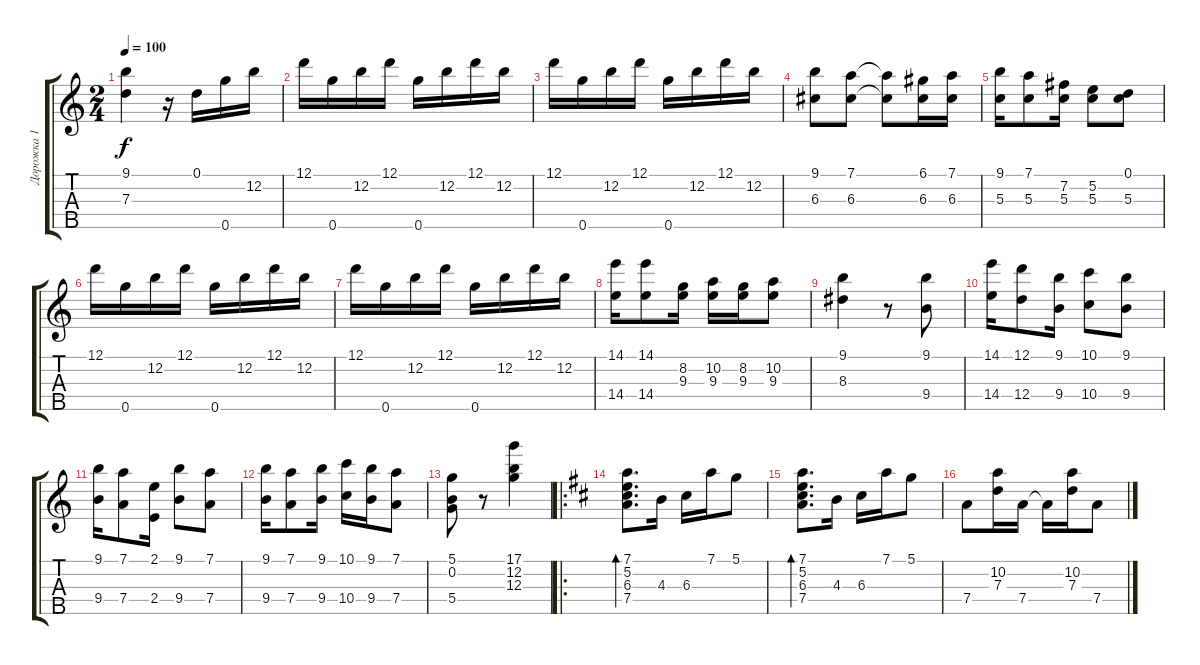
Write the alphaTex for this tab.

\track ("Дорожка 1" "Дорожка 1") {instrument banjo}
\staff {score tabs}
\tuning (D4 B3 G3 D3 G4) {hide}
\displaytranspose 12
\ts (2 4)
\tempo 100
\clef g2
\ks c
(9.1 7.3).4{dy f} r.16 0.1.16 0.5.16 12.2.16 |
12.1.16 0.5.16 12.2.16 12.1.16 0.5.16 12.2.16 12.1.16 12.2.16 |
12.1.16 0.5.16 12.2.16 12.1.16 0.5.16 12.2.16 12.1.16 12.2.16 |
(9.1 6.3).8 (7.1 6.3).8 (7.1{t} 6.3{t}).8 (6.1 6.3).16 (7.1 6.3).16 |
(9.1 5.3).16 (7.1 5.3).8 (7.2 5.3).16 (5.2 5.3).8 (0.1 5.3).8 |
12.1.16 0.5.16 12.2.16 12.1.16 0.5.16 12.2.16 12.1.16 12.2.16 |
12.1.16 0.5.16 12.2.16 12.1.16 0.5.16 12.2.16 12.1.16 12.2.16 |
(14.1 14.4).16 (14.1 14.4).8 (8.2 9.3).16 (10.2 9.3).16 (8.2 9.3).16 (10.2 9.3).8 |
(9.1 8.3).4 r.8 (9.1 9.4).8 |
(14.1 14.4).16 (12.1 12.4).8 (9.1 9.4).16 (10.1 10.4).8 (9.1 9.4).8 |
(9.1 9.4).16 (7.1 7.4).8 (2.1 2.4).16 (9.1 9.4).8 (7.1 7.4).8 |
(9.1 9.4).16 (7.1 7.4).8 (9.1 9.4).16 (10.1 10.4).16 (9.1 9.4).16 (7.1 7.4).8 |
(5.1 0.2 5.4).8 r.8 (17.1 12.2 12.3).4 |
\ro
\ks d
(7.1 5.2 6.3 7.4).8{d bd 120} 4.3.16 6.3.16 7.1.16 5.1.8 |
(7.1 5.2 6.3 7.4).8{d bd 120} 4.3.16 6.3.16 7.1.16 5.1.8 |
7.4.8 (10.2 7.3).16 7.4.16 7.4{t}.16 (10.2 7.3).16 7.4.8
